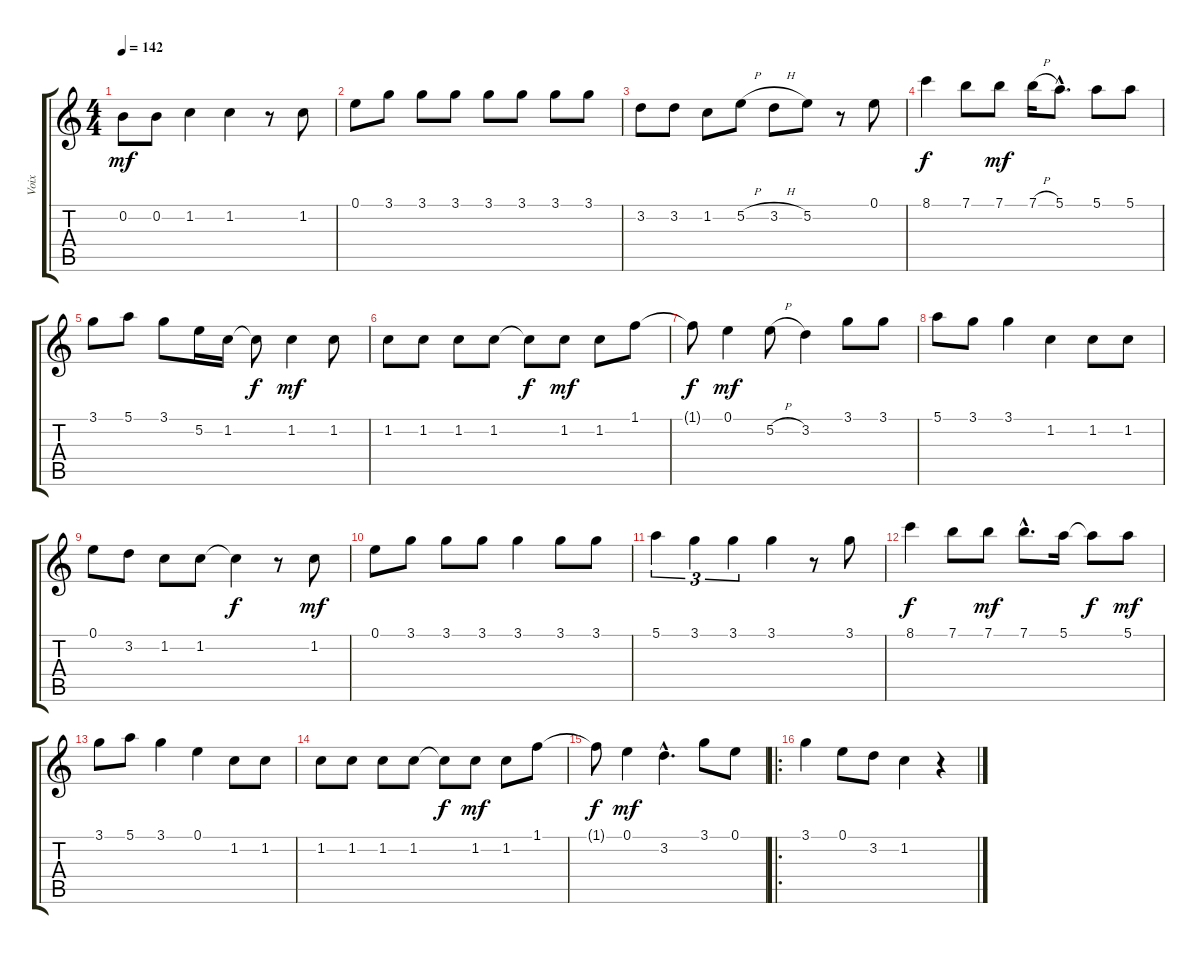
\track ("Voix" "Voix") {instrument acousticguitarnylon}
\staff {score tabs}
\tuning (E4 B3 G3 D3 A2 E2) {hide}
\ts (4 4)
\tempo 142
\clef g2
\ks c
0.2.8{dy mf} 0.2.8 1.2.4 1.2.4 r.8 1.2.8 |
0.1.8 3.1.8 3.1.8 3.1.8 3.1.8 3.1.8 3.1.8 3.1.8 |
3.2.8 3.2.8 1.2.8 5.2{h}.8 3.2{h}.8 5.2.8 r.8 0.1.8 |
8.1.4{dy f} 7.1.8 7.1.8{dy mf} 7.1{h}.16 5.1{hac}.8{d} 5.1.8 5.1.8 |
3.1.8 5.1.8 3.1.8 5.2.16 1.2.16 1.2{t}.8{dy f} 1.2.4{dy mf} 1.2.8 |
1.2.8 1.2.8 1.2.8 1.2.8 1.2{t}.8{dy f} 1.2.8{dy mf} 1.2.8 1.1.8 |
1.1{t}.8{dy f} 0.1.4{dy mf} 5.2{h}.8 3.2.4 3.1.8 3.1.8 |
5.1.8 3.1.8 3.1.4 1.2.4 1.2.8 1.2.8 |
0.1.8 3.2.8 1.2.8 1.2.8 1.2{t}.4{dy f} r.8 1.2.8{dy mf} |
0.1.8 3.1.8 3.1.8 3.1.8 3.1.4 3.1.8 3.1.8 |
5.1.4{tu (3 2)} 3.1.4{tu (3 2)} 3.1.4{tu (3 2)} 3.1.4 r.8 3.1.8 |
8.1.4{dy f} 7.1.8 7.1.8{dy mf} 7.1{hac}.8{d} 5.1.16 5.1{t}.8{dy f} 5.1.8{dy mf} |
3.1.8 5.1.8 3.1.4 0.1.4 1.2.8 1.2.8 |
1.2.8 1.2.8 1.2.8 1.2.8 1.2{t}.8{dy f} 1.2.8{dy mf} 1.2.8 1.1.8 |
1.1{t}.8{dy f} 0.1.4{dy mf} 3.2{hac}.4{d} 3.1.8 0.1.8 |
\ro
3.1.4 0.1.8 3.2.8 1.2.4 r.4
